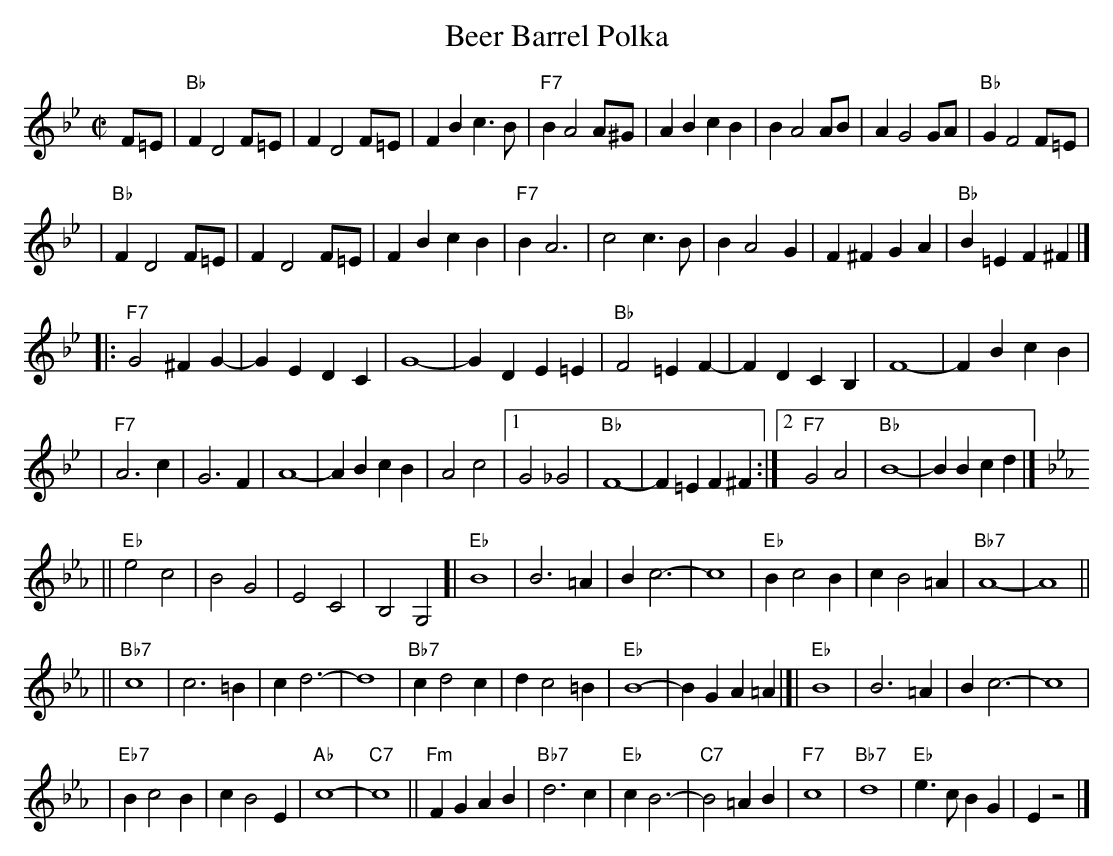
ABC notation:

X:1
T: Beer Barrel Polka
M: C|
K: Bb
F=E \
| "Bb"F2 D4 F=E | F2 D4 F=E | F2B2 c3B | "F7"B2 A4 A^G \
| A2B2 c2B2 | B2 A4 AB | A2 G4 GA | "Bb"G2 F4 F=E |
| "Bb"F2 D4 F=E | F2 D4 F=E | F2B2 c2B2 | "F7"B2 A6 \
| c4 c3B | B2 A4 G2 | F2^F2 G2A2 | "Bb"B2=E2 F2^F2 |]
|:"F7"G4 ^F2G2- | G2E2 D2C2 | G8- | G2D2 E2=E2 \
| "Bb"F4 =E2F2- | F2D2 C2B,2 | F8- | F2B2 c2B2 |
| "F7"A6 c2 | G6 F2 | A8- | A2B2 c2B2 \
| A4 c4 |1 G4 _G4 | "Bb"F8- | F2=E2 F2^F2 :|2 "F7"G4 A4 | "Bb"B8- | B2B2 c2d2 |]
K:Eb
|| "Eb"e4 c4 | B4 G4 | E4 C4 | B,4 G,4 \
[| "Eb"B8 | B6 =A2 | B2 c6- | c8 \
|  "Eb"B2 c4 B2 | c2 B4 =A2 | "Bb7"A8- | A8 ||
|| "Bb7"c8 | c6 =B2 | c2 d6- | d8 \
|  "Bb7"c2 d4 c2 | d2 c4 =B2 | "Eb"B8- | B2G2 A2=A2 \
|[| "Eb"B8 | B6 =A2 | B2 c6- | c8 |
|  "Eb7"B2 c4 B2 | c2 B4 E2 | "Ab"c8- | "C7"c8 \
|| "Fm"F2G2 A2B2 | "Bb7"d6 c2 | "Eb"c2 B6- | "C7"B4 =A2B2 \
|  "F7"c8 | "Bb7"d8 | "Eb"e3c B2G2 | E2 z4 |]
